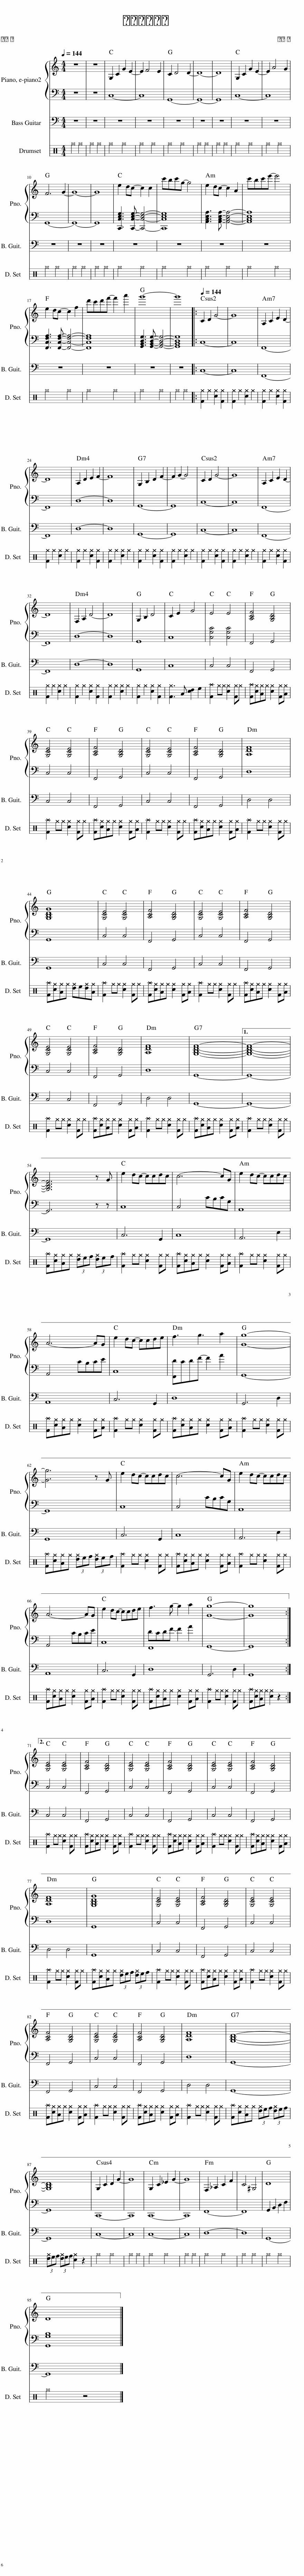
X:1
%%score { 1 | ( 2 3 ) } 4 5
L:1/8
Q:1/4=144
M:4/4
I:linebreak $
K:C
V:1 treble
V:2 bass
V:3 bass
V:4 bass transpose=-12
V:5 perc
K:none
V:1
 z8 | z8 | G,2 C2 G2 E2- | E2 F4 E2 | C2 D4 D2- | %5
 D8- | D8 | G,2 C2 G2 E2- | E2 A4 G2 |$ F6 G2- | %10
 G8- | G8 | e2 dc- c2 c2 | c'bc'g- g4 | e2 dc- c2 A2 | %15
 c'bc'e'- e'4 |$ e2 dc- c2 f2 | d'c'd'f'- f'2 a'2 | g'8- | g'8 |: %20
[Q:1/4=144] C2 D2 G4- | G8 | A,2 C2 E2 D2- |$ D8 | A,2 D2 E2 F2- | %25
 F8 | G,2 B,2 D2 F2- | F2 G2- G4 | C2 D2 G4- | G8 | %30
 A,2 C2 E2 D2- |$ D8 | F,2 A,2 D4- | D8 | G,2 B,2 D4 | %35
 C2 E2 G4 | E4 E4 | [A,CF]4 [G,B,D]4 |$ [G,CE]4 [G,CE]4 | [A,CF]4 [G,B,D]4 | %40
 [G,CE]4 [G,CE]4 | [A,CF]4 [G,B,D]4 | [A,DF]8 |$ [G,B,DG]8 | [G,CE]4 [G,CE]4 | %45
 [A,CF]4 [G,B,D]4 | [G,CE]4 [G,CE]4 | [A,CF]4 [G,B,D]4 |$ [G,CE]4 [G,CE]4 | [A,CF]4 [G,B,D]4 | %50
 [A,DF]8 | [G,B,DF]8- |1 [G,B,DF]8- |$ [G,B,DF]6 z G | e2 dc- ccdc | %55
 c6- cG | e2 dc- ccdc |$ A6- AG | e2 dc- ccde | f3 g3 a2 | %60
 [Gg]8- |$ [Gg]6 z G | e2 dc- ccdc | c6- cG | e2 dc- ccdc |$ %65
 A6- AG | e2 dc- ccde | f3 g- g2 a2 | [Gg]8- | [Gg]8 :|2$ %70
 [G,CE]4 [G,CE]4 | [A,CF]4 [G,B,D]4 | [G,CE]4 [G,CE]4 | [A,CF]4 [G,B,D]4 | [G,CE]4 [G,CE]4 | %75
 [A,CF]4 [G,B,D]4 |$ [A,DF]8 | [G,B,DG]8 | [G,CE]4 [G,CE]4 | [A,CF]4 [G,B,D]4 | %80
 [G,CE]4 [G,CE]4 |$ [A,CF]4 [G,B,D]4 | [G,CE]4 [G,CE]4 | [A,CF]4 [G,B,D]4 | [A,DF]8 | %85
 [G,B,D]8- |$ [G,B,D]8 | G,2 C2 D2 G2- | G8 | G,2 C2 _E2 G2- | %90
 G8 | F,2 _A,2 C2 F2 | C4 ^G,4 | D8 |$ D8 |] %95
V:2
 z8 | z8 | C,8- | C,8 | G,,8- | %5
 G,,8- | G,,8 | C,8- | C,8 |$ G,,8- | %10
 G,,8- | G,,8 | [C,,C,E,G,]3 [C,,C,E,G,]- [C,,C,E,G,]4- | [C,,C,E,G,]8 | [A,,C,E,A,]3 [A,,C,E,A,]- [A,,C,E,A,]4- | %15
 [A,,C,E,A,]8 |$ [F,,C,F,A,]3 [F,,C,F,A,]- [F,,C,F,A,]4- | [F,,C,F,A,]8 | [G,,B,,D,G,]3 [G,,B,,D,G,]- [G,,B,,D,G,]4- | [G,,B,,D,G,]8 |: %20
 C,8- | C,8 | F,,8- |$ F,,8 | D,8- | %25
 D,8 | G,,8- | G,,8 | C,8- | C,8 | %30
 F,,8- |$ F,,8 | D,8- | D,8 | G,,8 | %35
 C,8 | [C,G,C]4 [C,G,C]4 | F,,4 G,,4 |$ C,4 C,4 | F,,4 G,,4 | %40
 C,4 C,4 | F,,4 G,,4 | D,8 |$ G,,8 | C,4 C,4 | %45
 F,,4 G,,4 | C,4 C,4 | F,,4 G,,4 |$ C,4 C,4 | F,,4 G,,4 | %50
 D,8 | G,,8- |1 G,,8- |$ G,,6 z z | C,8 | %55
 C,4 CB,CG, | A,,8 |$ A,,4 CB,CE | C,8 | [F,,D]CDF- F2 A2 | %60
 G,,8- |$ G,,8 | C,8 | C,4 CB,CG, | A,,8 |$ %65
 A,,4 CB,CE | C,8 | DCDF- F2 A2 | G,,8- | G,,8 :|2$ %70
 C,4 C,4 | F,,4 G,,4 | C,4 C,4 | F,,4 G,,4 | C,4 C,4 | %75
 F,,4 G,,4 |$ D,8 | G,,8 | C,4 C,4 | F,,4 G,,4 | %80
 C,4 C,4 |$ F,,4 G,,4 | C,4 C,4 | F,,4 G,,4 | D,8 | %85
 G,,8- |$ G,,8 | C,,8- | C,,8 | C,,8- | %90
 C,,8 | F,,8- | F,,8 | G,,2 B,,2 D,2 F,2 |$ [G,,G,B,]8 |] %95
V:3
 x8 | x8 | x8 | x8 | x8 | %5
 x8 | x8 | x8 | x8 |$ x8 | %10
 x8 | x8 | x8 | x8 | x8 | %15
 x8 |$ x8 | x8 | x8 | x8 |: %20
 x8 | x8 | x8 |$ x8 | x8 | %25
 x8 | x8 | x8 | x8 | x8 | %30
 x8 |$ x8 | x8 | x8 | x8 | %35
 x8 | x8 | x8 |$ x8 | x8 | %40
 x8 | x8 | x8 |$ x8 | x8 | %45
 x8 | x8 | x8 |$ x8 | x8 | %50
 x8 | x8 |1 x8 |$ x8 | x8 | %55
 x8 | x8 |$ x8 | x8 | x8 | %60
 x8 |$ x8 | x8 | x8 | x8 |$ %65
 x8 | x8 | F,,8 | x8 | x8 :|2$ %70
 x8 | x8 | x8 | x8 | x8 | %75
 x8 |$ x8 | x8 | x8 | x8 | %80
 x8 |$ x8 | x8 | x8 | x8 | %85
 x8 |$ x8 | x8 | x8 | x8 | %90
 x8 | x8 | x8 | x8 |$ x8 |] %95
V:4
 z8 | z8 | z8 | z8 | z8 | %5
 z8 | z8 | z8 | z8 |$ z8 | %10
 z8 | z8 | z8 | z8 | z8 | %15
 z8 |$ z8 | z8 | z8 | z8 |: %20
 C,8- | C,8 | F,,8- |$ F,,8 | D,8- | %25
 D,8 | G,,8- | G,,8 | C,8- | C,8 | %30
 F,,8- |$ F,,8 | D,8- | D,8 | G,,8 | %35
 C,8 | C,4 C,4 | F,,4 G,,4 |$ C,4 C,4 | F,,4 G,,4 | %40
 C,4 C,4 | F,,4 G,,4 | D,4 D,4 |$ G,,8 | C,4 C,4 | %45
 F,,4 G,,4 | C,4 C,4 | F,,4 G,,4 |$ C,4 C,4 | F,,4 G,,4 | %50
 D,4 D,4 | G,,8- |1 G,,8- |$ G,,8 | C,6 G,,2 | %55
 C,8 | A,,6 E,2 |$ A,,8 | C,6 G,,2 | D,8 | %60
 G,,6 D,2 |$ G,,8 | C,6 G,,2 | C,8 | A,,6 E,2 |$ %65
 A,,8 | C,6 G,,2 | D,8 | G,,6 D,2 | G,,8 :|2$ %70
 C,4 C,4 | F,,4 G,,4 | C,4 C,4 | F,,4 G,,4 | C,4 C,4 | %75
 F,,4 G,,4 |$ D,4 D,4 | G,,8 | C,4 C,4 | F,,4 G,,4 | %80
 C,4 C,4 |$ F,,4 G,,4 | C,4 C,4 | F,,4 G,,4 | D,4 D,4 | %85
 G,,8- |$ G,,8 | C,8- | C,8 | C,8- | %90
 C,8 | D,8- | D,8 | G,,8- |$ G,,8 |] %95
V:5
 ^g4 ^g4 | ^g4 ^g4 | ^g4 ^g4 | ^g4 ^g4 | ^g4 ^g4 | %5
 ^g4 ^g4 | ^g4 ^g4 | ^g4 ^g4 | ^g4 ^g4 |$ ^g4 ^g4 | %10
 ^g4 ^g4 | ^g4 ^g4 | ^g4 ^g4 | ^g4 ^g4 | ^g4 ^g4 | %15
 ^g4 ^g4 |$ ^g4 ^g4 | ^g4 ^g4 | ^g4 ^g4 | ^g4 ^g4 |: %20
 [F^g]2 ^g2 [c^g]2 [F^g]2 | [F^g]2 ^g2 [c^g]2 ^g2 | [F^g]2 ^g2 [c^g]2 [F^g]2 |$ [F^g]2 ^g2 [c^g]2 ^g2 | [F^g]2 ^g2 [c^g]2 [F^g]2 | %25
 [F^g]2 ^g2 [c^g]2 ^g2 | [F^g]2 ^g2 [c^g]2 [F^g]2 | [F^g]2 ^g2 [c^g]2 ^g2 | [F^g]2 ^g2 [c^g]2 [F^g]2 | [F^g]2 ^g2 [c^g]2 ^g2 | %30
 [F^g]2 ^g2 [c^g]2 [F^g]2 |$ [F^g]2 ^g2 [c^g]2 ^g2 | [F^g]2 ^g2 [c^g]2 [F^g]2 | [F^g]2 ^g2 [c^g]2 ^g2 | [F^g]2 ^g2 [c^g]2 [F^g]2 | %35
 [F^g]3 A [cd]2 e2 | [F^a]2 ^g^g [c^g]2 [F^g]^g | [F^a][c^g][A^g]^g [c^g]2 [F^g][A^g] |$ [F^a]2 ^g^g [c^g]2 [F^g]^g | [F^a][c^g][A^g]^g [c^g]2 [F^g][A^g] | %40
 [F^a]2 ^g^g [c^g]2 [F^g]^g | [F^a][c^g][A^g]^g [c^g]2 [F^g][A^g] | [F^a]2 ^g^g [c^g]2 [F^g]^g |$ [F^a][c^g][A^g]^g [d^g]e[d^g][A^g] | [F^a]2 ^g^g [c^g]2 [F^g]^g | %45
 [F^a][c^g][A^g]^g [c^g]2 [F^g][A^g] | [F^a]2 ^g^g [c^g]2 [F^g]^g | [F^a][c^g][A^g]^g [c^g]2 [F^g][A^g] |$ [F^a]2 ^g^g [c^g]2 [F^g]^g | [F^a][c^g][A^g]^g [c^g]2 [F^g][A^g] | %50
 [F^a]2 ^g^g [c^g]2 [F^g]^g | [F^a][c^g][A^g]^g [c^g]2 [F^g][A^g] |1 [F^a]2 ^g^g [c^g]2 [F^g]^g |$ [F^a][c^g][A^g]^g (3[d^g]ef (3[d^g]ef | [F^a]2 ^g^g [c^g]2 [F^g]^g | %55
 [F^a][c^g][A^g]^g [c^g]2 [F^g][A^g] | [F^a]2 ^g^g [c^g]2 [F^g]^g |$ [F^a][c^g][A^g]^g [c^g]2 [F^g][A^g] | [F^a]2 ^g^g [c^g]2 [F^g]^g | [F^a][c^g][A^g]^g [c^g]2 [F^g][A^g] | %60
 [F^a]2 ^g^g [c^g]2 [F^g]^g |$ [F^a][c^g][A^g]^g (3[d^g]ef (3[d^g]ef | [F^a]2 ^g^g [c^g]2 [F^g]^g | [F^a][c^g][A^g]^g [c^g]2 [F^g][A^g] | [F^a]2 ^g^g [c^g]2 [F^g]^g |$ %65
 [F^a][c^g][A^g]^g [c^g]2 [F^g][A^g] | [F^a]2 ^g^g [c^g]2 [F^g]^g | [F^a][c^g][A^g]^g [c^g]2 [F^g][A^g] | [F^a]2 ^g^g [c^g]2 [F^g]^g | [F^a][c^g][A^g]^g [c^g]2 z2 :|2$ %70
 [F^a]2 ^g^g [c^g]2 [F^g]^g | [F^a][c^g][A^g]^g [c^g]2 [F^g][A^g] | [F^a]2 ^g^g [c^g]2 [F^g]^g | [F^a][c^g][A^g]^g [c^g]2 [F^g][A^g] | [F^a]2 ^g^g [c^g]2 [F^g]^g | %75
 [F^a][c^g][A^g]^g [c^g]2 [F^g][A^g] |$ [F^a]2 ^g^g [c^g]2 [F^g]^g | [F^a][c^g][A^g]^g (3[d^g]ef (3[d^g]ef | [F^a]2 ^g^g [c^g]2 [F^g]^g | [F^a][c^g][A^g]^g [c^g]2 [F^g][A^g] | %80
 [F^a]2 ^g^g [c^g]2 [F^g]^g |$ [F^a][c^g][A^g]^g [c^g]2 [F^g][A^g] | [F^a]2 ^g^g [c^g]2 [F^g]^g | [F^a][c^g][A^g]^g [c^g]2 [F^g][A^g] | [F^a]2 ^g^g [c^g]2 [F^g]^g | %85
 [F^a][c^g][A^g]^g (3[d^g]ef (3[d^g]ef |$ (3[d^g]ef (3[d^g]ef [c^g]2 z2 | ^g4 ^g4 | ^g4 ^g4 | ^g4 ^g4 | %90
 ^g4 ^g4 | ^g4 ^g4 | ^g4 ^g4 | ^g4 ^g4 |$ ^g4 z4 |] %95
